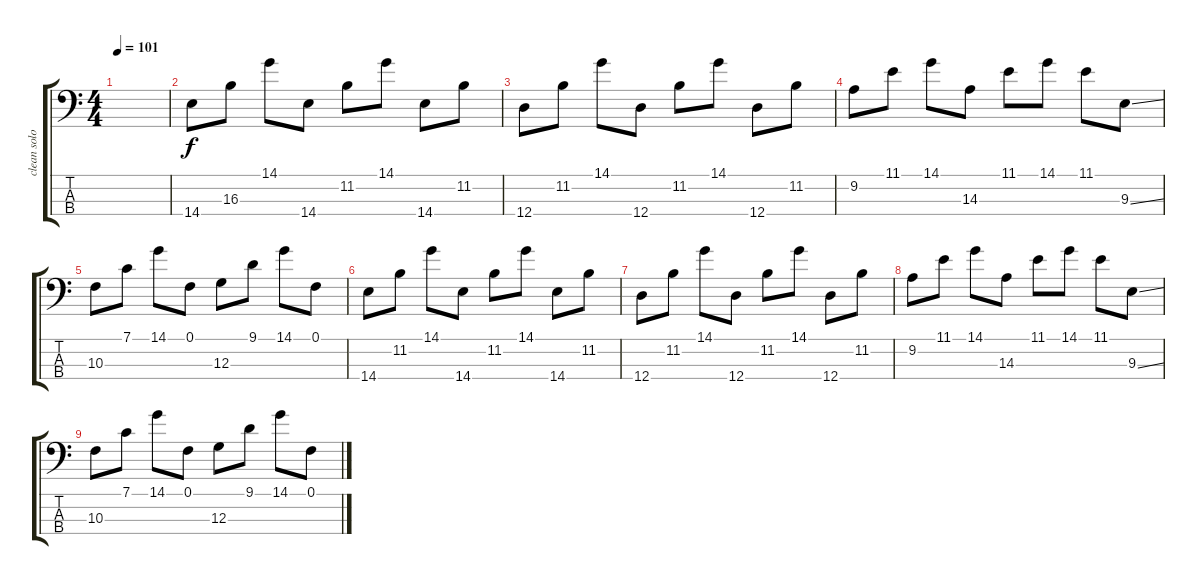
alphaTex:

\track ("clean solo" "clean solo") {instrument acousticguitarsteel}
\staff {score tabs}
\tuning (F2 C2 G1 D1) {hide}
\ts (4 4)
\tempo 101
\clef f4
\ks c
|
14.4.8{instrument acousticguitarsteel} 16.3.8 14.1.8 14.4.8 11.2.8 14.1.8 14.4.8 11.2.8 |
12.4.8 11.2.8 14.1.8 12.4.8 11.2.8 14.1.8 12.4.8 11.2.8 |
9.2.8 11.1.8 14.1.8 14.3.8 11.1.8 14.1.8 11.1.8 9.3{ss}.8 |
10.3.8 7.1.8 14.1.8 0.1.8 12.3.8 9.1.8 14.1.8 0.1.8 |
14.4.8 11.2.8 14.1.8 14.4.8 11.2.8 14.1.8 14.4.8 11.2.8 |
12.4.8 11.2.8 14.1.8 12.4.8 11.2.8 14.1.8 12.4.8 11.2.8 |
9.2.8 11.1.8 14.1.8 14.3.8 11.1.8 14.1.8 11.1.8 9.3{ss}.8 |
10.3.8 7.1.8 14.1.8 0.1.8 12.3.8 9.1.8 14.1.8 0.1.8
